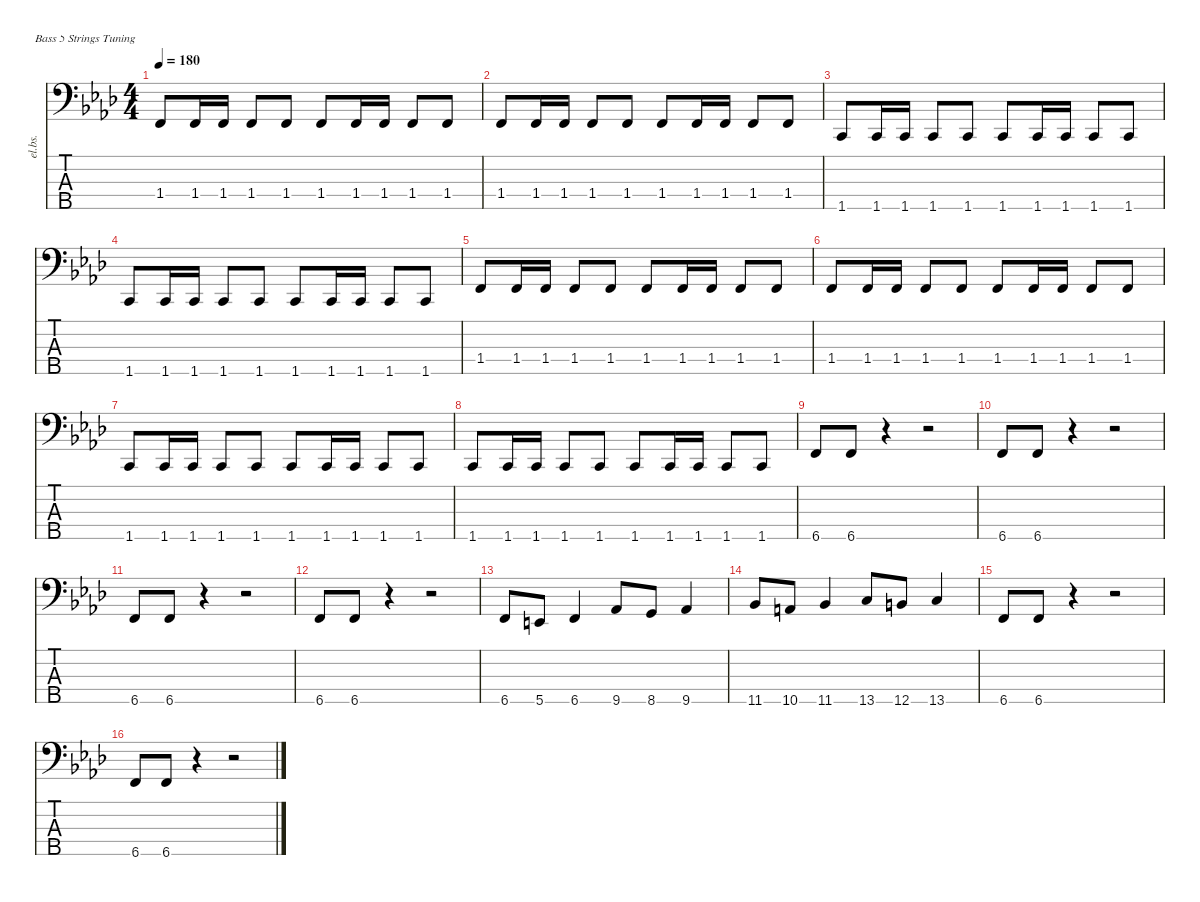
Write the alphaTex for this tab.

\defaultSystemsLayout 4
\hideDynamics
\bracketExtendMode nobrackets
\otherSystemsTrackNameOrientation horizontal
\track ("Bass" "el.bs.") {solo instrument electricbasspick}
\staff {score tabs}
\tuning (G2 D2 A1 E1 B0)
\ts (4 4)
\beaming (8 2 2 2 2)
\tempo 180
\clef f4
\ks fminor
1.4{acc forcenatural}.8{dy f instrument electricbasspick beam Up} 1.4{acc forcenatural}.16{beam Up} 1.4{acc forcenatural}.16{beam Up} 1.4{acc forcenatural}.8{beam Up} 1.4{acc forcenatural}.8{beam Up} 1.4{acc forcenatural}.8{beam Up} 1.4{acc forcenatural}.16{beam Up} 1.4{acc forcenatural}.16{beam Up} 1.4{acc forcenatural}.8{beam Up} 1.4{acc forcenatural}.8{beam Up} |
1.4{acc forcenatural}.8{beam Up} 1.4{acc forcenatural}.16{beam Up} 1.4{acc forcenatural}.16{beam Up} 1.4{acc forcenatural}.8{beam Up} 1.4{acc forcenatural}.8{beam Up} 1.4{acc forcenatural}.8{beam Up} 1.4{acc forcenatural}.16{beam Up} 1.4{acc forcenatural}.16{beam Up} 1.4{acc forcenatural}.8{beam Up} 1.4{acc forcenatural}.8{beam Up} |
1.5{acc forcenatural}.8{beam Up} 1.5{acc forcenatural}.16{beam Up} 1.5{acc forcenatural}.16{beam Up} 1.5{acc forcenatural}.8{beam Up} 1.5{acc forcenatural}.8{beam Up} 1.5{acc forcenatural}.8{beam Up} 1.5{acc forcenatural}.16{beam Up} 1.5{acc forcenatural}.16{beam Up} 1.5{acc forcenatural}.8{beam Up} 1.5{acc forcenatural}.8{beam Up} |
1.5{acc forcenatural}.8{beam Up} 1.5{acc forcenatural}.16{beam Up} 1.5{acc forcenatural}.16{beam Up} 1.5{acc forcenatural}.8{beam Up} 1.5{acc forcenatural}.8{beam Up} 1.5{acc forcenatural}.8{beam Up} 1.5{acc forcenatural}.16{beam Up} 1.5{acc forcenatural}.16{beam Up} 1.5{acc forcenatural}.8{beam Up} 1.5{acc forcenatural}.8{beam Up} |
1.4{acc forcenatural}.8{beam Up} 1.4{acc forcenatural}.16{beam Up} 1.4{acc forcenatural}.16{beam Up} 1.4{acc forcenatural}.8{beam Up} 1.4{acc forcenatural}.8{beam Up} 1.4{acc forcenatural}.8{beam Up} 1.4{acc forcenatural}.16{beam Up} 1.4{acc forcenatural}.16{beam Up} 1.4{acc forcenatural}.8{beam Up} 1.4{acc forcenatural}.8{beam Up} |
1.4{acc forcenatural}.8{beam Up} 1.4{acc forcenatural}.16{beam Up} 1.4{acc forcenatural}.16{beam Up} 1.4{acc forcenatural}.8{beam Up} 1.4{acc forcenatural}.8{beam Up} 1.4{acc forcenatural}.8{beam Up} 1.4{acc forcenatural}.16{beam Up} 1.4{acc forcenatural}.16{beam Up} 1.4{acc forcenatural}.8{beam Up} 1.4{acc forcenatural}.8{beam Up} |
1.5{acc forcenatural}.8{beam Up} 1.5{acc forcenatural}.16{beam Up} 1.5{acc forcenatural}.16{beam Up} 1.5{acc forcenatural}.8{beam Up} 1.5{acc forcenatural}.8{beam Up} 1.5{acc forcenatural}.8{beam Up} 1.5{acc forcenatural}.16{beam Up} 1.5{acc forcenatural}.16{beam Up} 1.5{acc forcenatural}.8{beam Up} 1.5{acc forcenatural}.8{beam Up} |
1.5{acc forcenatural}.8{beam Up} 1.5{acc forcenatural}.16{beam Up} 1.5{acc forcenatural}.16{beam Up} 1.5{acc forcenatural}.8{beam Up} 1.5{acc forcenatural}.8{beam Up} 1.5{acc forcenatural}.8{beam Up} 1.5{acc forcenatural}.16{beam Up} 1.5{acc forcenatural}.16{beam Up} 1.5{acc forcenatural}.8{beam Up} 1.5{acc forcenatural}.8{beam Up} |
6.5{acc forcenatural}.8{beam Up} 6.5{acc forcenatural}.8{beam Up} r.4{beam Up} r.2{beam Up} |
6.5{acc forcenatural}.8{beam Up} 6.5{acc forcenatural}.8{beam Up} r.4{beam Up} r.2{beam Up} |
6.5{acc forcenatural}.8{beam Up} 6.5{acc forcenatural}.8{beam Up} r.4{beam Up} r.2{beam Up} |
6.5{acc forcenatural}.8{beam Up} 6.5{acc forcenatural}.8{beam Up} r.4{beam Up} r.2{beam Up} |
6.5{acc forcenatural}.8{beam Up} 5.5{acc forcenatural}.8{beam Up} 6.5{acc forcenatural}.4{beam Up} 9.5{acc b}.8{beam Up} 8.5{acc forcenatural}.8{beam Up} 9.5{acc b}.4{beam Up} |
11.5{acc b}.8{beam Up} 10.5{acc forcenatural}.8{beam Up} 11.5{acc b}.4{beam Up} 13.5{acc forcenatural}.8{beam Up} 12.5{acc forcenatural}.8{beam Up} 13.5{acc forcenatural}.4{beam Up} |
6.5{acc forcenatural}.8{beam Up} 6.5{acc forcenatural}.8{beam Up} r.4{beam Up} r.2{beam Up} |
6.5{acc forcenatural}.8{beam Up} 6.5{acc forcenatural}.8{beam Up} r.4{beam Up} r.2{beam Up}
